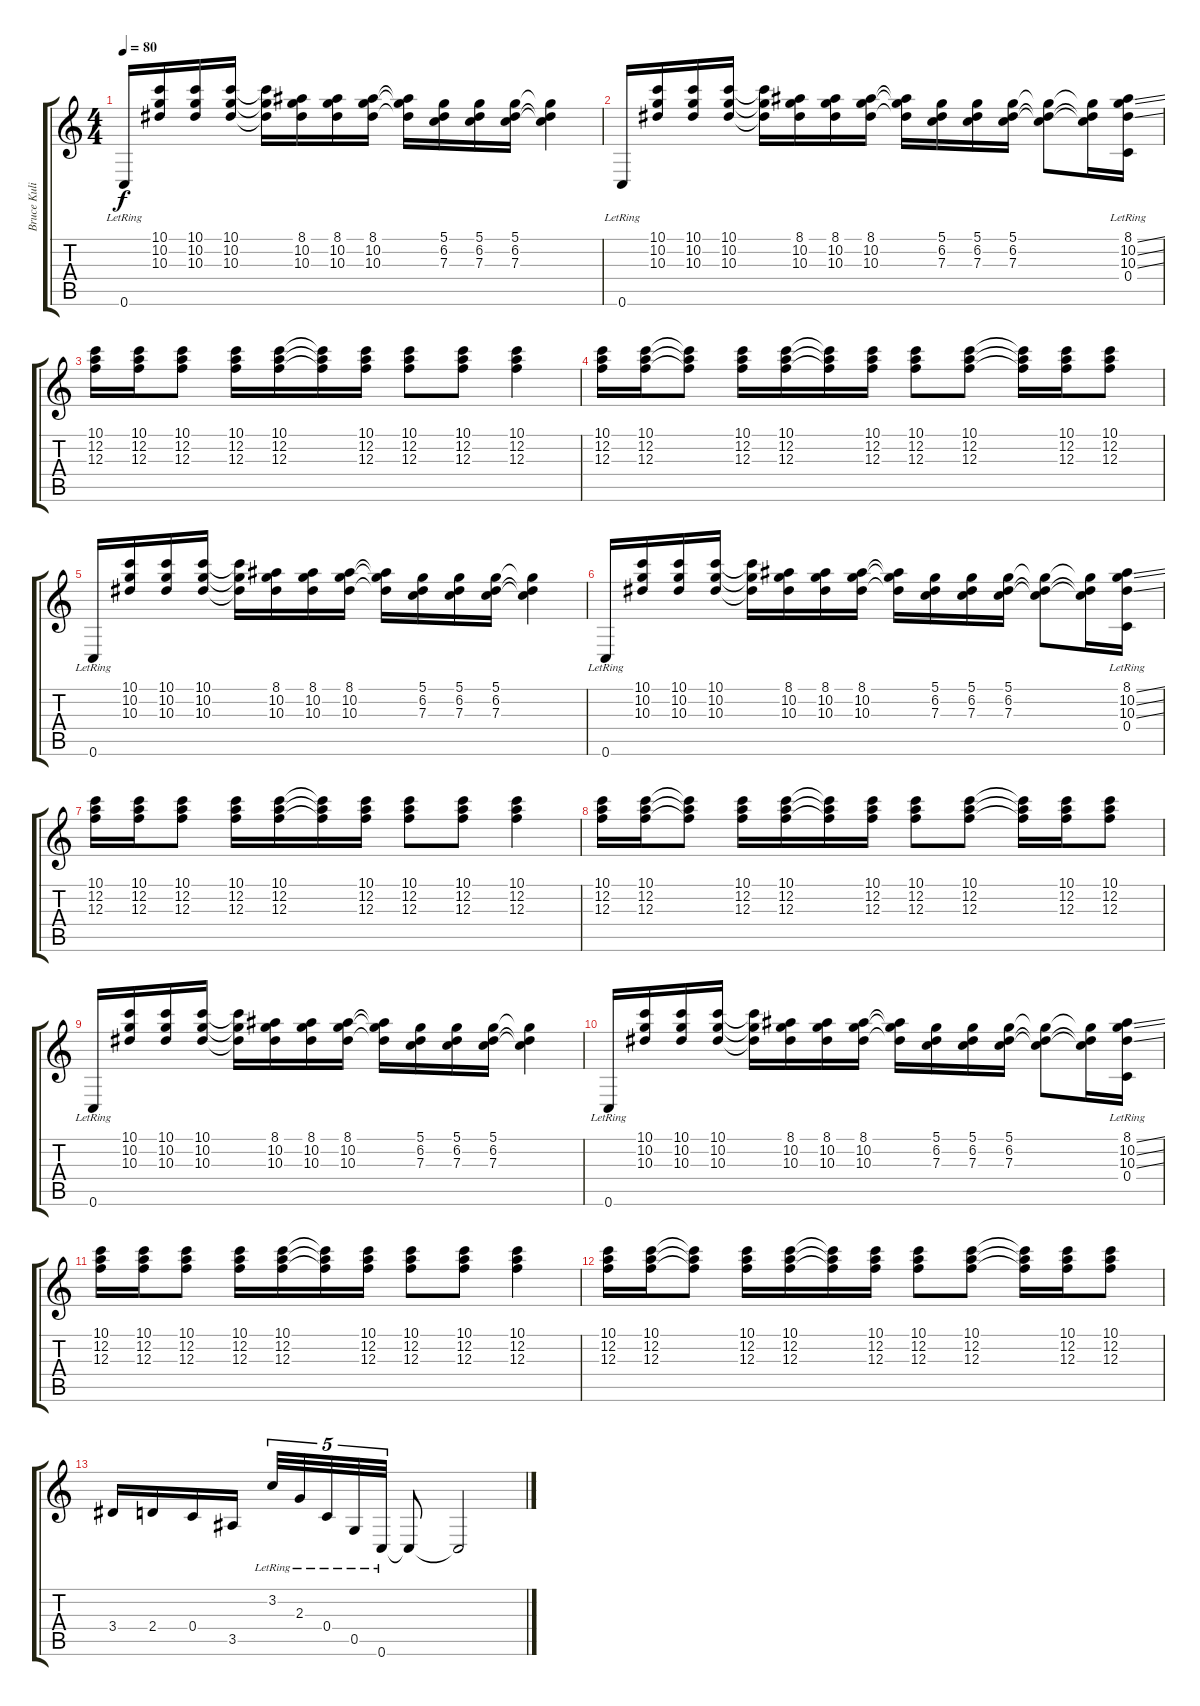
\track ("Bruce Kulick" "Bruce Kuli") {instrument acousticguitarsteel}
\staff {score tabs}
\tuning (D4 A3 F3 C3 G2 C2) {hide}
\ts (4 4)
\tempo 80
\clef g2
\ks c
0.6{lr}.16{dy f} (10.1 10.2 10.3).16 (10.1 10.2 10.3).16 (10.1 10.2 10.3).16 (10.1{t} 10.2{t} 10.3{t}).16 (8.1 10.2 10.3).16 (8.1 10.2 10.3).16 (8.1 10.2 10.3).16 (8.1{t} 10.2{t} 10.3{t}).16 (5.1 6.2 7.3).16 (5.1 6.2 7.3).16 (5.1 6.2 7.3).16 (5.1{t} 6.2{t} 7.3{t}).4 |
0.6{lr}.16 (10.1 10.2 10.3).16 (10.1 10.2 10.3).16 (10.1 10.2 10.3).16 (10.1{t} 10.2{t} 10.3{t}).16 (8.1 10.2 10.3).16 (8.1 10.2 10.3).16 (8.1 10.2 10.3).16 (8.1{t} 10.2{t} 10.3{t}).16 (5.1 6.2 7.3).16 (5.1 6.2 7.3).16 (5.1 6.2 7.3).16 (5.1{t} 6.2{t} 7.3{t}).8 (5.1{t} 6.2{t} 7.3{t}).16 (8.1{ss} 10.2{ss} 10.3{ss} 0.4{lr}).16 |
(10.1 12.2 12.3).16 (10.1 12.2 12.3).16 (10.1 12.2 12.3).8 (10.1 12.2 12.3).16 (10.1 12.2 12.3).16 (10.1{t} 12.2{t} 12.3{t}).16 (10.1 12.2 12.3).16 (10.1 12.2 12.3).8 (10.1 12.2 12.3).8 (10.1 12.2 12.3).4 |
(10.1 12.2 12.3).16 (10.1 12.2 12.3).16 (10.1{t} 12.2{t} 12.3{t}).8 (10.1 12.2 12.3).16 (10.1 12.2 12.3).16 (10.1{t} 12.2{t} 12.3{t}).16 (10.1 12.2 12.3).16 (10.1 12.2 12.3).8 (10.1 12.2 12.3).8 (10.1{t} 12.2{t} 12.3{t}).16 (10.1 12.2 12.3).16 (10.1 12.2 12.3).8 |
0.6{lr}.16 (10.1 10.2 10.3).16 (10.1 10.2 10.3).16 (10.1 10.2 10.3).16 (10.1{t} 10.2{t} 10.3{t}).16 (8.1 10.2 10.3).16 (8.1 10.2 10.3).16 (8.1 10.2 10.3).16 (8.1{t} 10.2{t} 10.3{t}).16 (5.1 6.2 7.3).16 (5.1 6.2 7.3).16 (5.1 6.2 7.3).16 (5.1{t} 6.2{t} 7.3{t}).4 |
0.6{lr}.16 (10.1 10.2 10.3).16 (10.1 10.2 10.3).16 (10.1 10.2 10.3).16 (10.1{t} 10.2{t} 10.3{t}).16 (8.1 10.2 10.3).16 (8.1 10.2 10.3).16 (8.1 10.2 10.3).16 (8.1{t} 10.2{t} 10.3{t}).16 (5.1 6.2 7.3).16 (5.1 6.2 7.3).16 (5.1 6.2 7.3).16 (5.1{t} 6.2{t} 7.3{t}).8 (5.1{t} 6.2{t} 7.3{t}).16 (8.1{ss} 10.2{ss} 10.3{ss} 0.4{lr}).16 |
(10.1 12.2 12.3).16 (10.1 12.2 12.3).16 (10.1 12.2 12.3).8 (10.1 12.2 12.3).16 (10.1 12.2 12.3).16 (10.1{t} 12.2{t} 12.3{t}).16 (10.1 12.2 12.3).16 (10.1 12.2 12.3).8 (10.1 12.2 12.3).8 (10.1 12.2 12.3).4 |
(10.1 12.2 12.3).16 (10.1 12.2 12.3).16 (10.1{t} 12.2{t} 12.3{t}).8 (10.1 12.2 12.3).16 (10.1 12.2 12.3).16 (10.1{t} 12.2{t} 12.3{t}).16 (10.1 12.2 12.3).16 (10.1 12.2 12.3).8 (10.1 12.2 12.3).8 (10.1{t} 12.2{t} 12.3{t}).16 (10.1 12.2 12.3).16 (10.1 12.2 12.3).8 |
0.6{lr}.16 (10.1 10.2 10.3).16 (10.1 10.2 10.3).16 (10.1 10.2 10.3).16 (10.1{t} 10.2{t} 10.3{t}).16 (8.1 10.2 10.3).16 (8.1 10.2 10.3).16 (8.1 10.2 10.3).16 (8.1{t} 10.2{t} 10.3{t}).16 (5.1 6.2 7.3).16 (5.1 6.2 7.3).16 (5.1 6.2 7.3).16 (5.1{t} 6.2{t} 7.3{t}).4 |
0.6{lr}.16 (10.1 10.2 10.3).16 (10.1 10.2 10.3).16 (10.1 10.2 10.3).16 (10.1{t} 10.2{t} 10.3{t}).16 (8.1 10.2 10.3).16 (8.1 10.2 10.3).16 (8.1 10.2 10.3).16 (8.1{t} 10.2{t} 10.3{t}).16 (5.1 6.2 7.3).16 (5.1 6.2 7.3).16 (5.1 6.2 7.3).16 (5.1{t} 6.2{t} 7.3{t}).8 (5.1{t} 6.2{t} 7.3{t}).16 (8.1{ss} 10.2{ss} 10.3{ss} 0.4{lr}).16 |
(10.1 12.2 12.3).16 (10.1 12.2 12.3).16 (10.1 12.2 12.3).8 (10.1 12.2 12.3).16 (10.1 12.2 12.3).16 (10.1{t} 12.2{t} 12.3{t}).16 (10.1 12.2 12.3).16 (10.1 12.2 12.3).8 (10.1 12.2 12.3).8 (10.1 12.2 12.3).4 |
(10.1 12.2 12.3).16 (10.1 12.2 12.3).16 (10.1{t} 12.2{t} 12.3{t}).8 (10.1 12.2 12.3).16 (10.1 12.2 12.3).16 (10.1{t} 12.2{t} 12.3{t}).16 (10.1 12.2 12.3).16 (10.1 12.2 12.3).8 (10.1 12.2 12.3).8 (10.1{t} 12.2{t} 12.3{t}).16 (10.1 12.2 12.3).16 (10.1 12.2 12.3).8 |
3.4.16 2.4.16 0.4.16 3.5.16 3.2{lr}.32{tu (5 4)} 2.3{lr}.32{tu (5 4)} 0.4{lr}.32{tu (5 4)} 0.5{lr}.32{tu (5 4)} 0.6{lr}.32{tu (5 4)} 0.6{t}.8 0.6{t}.2
